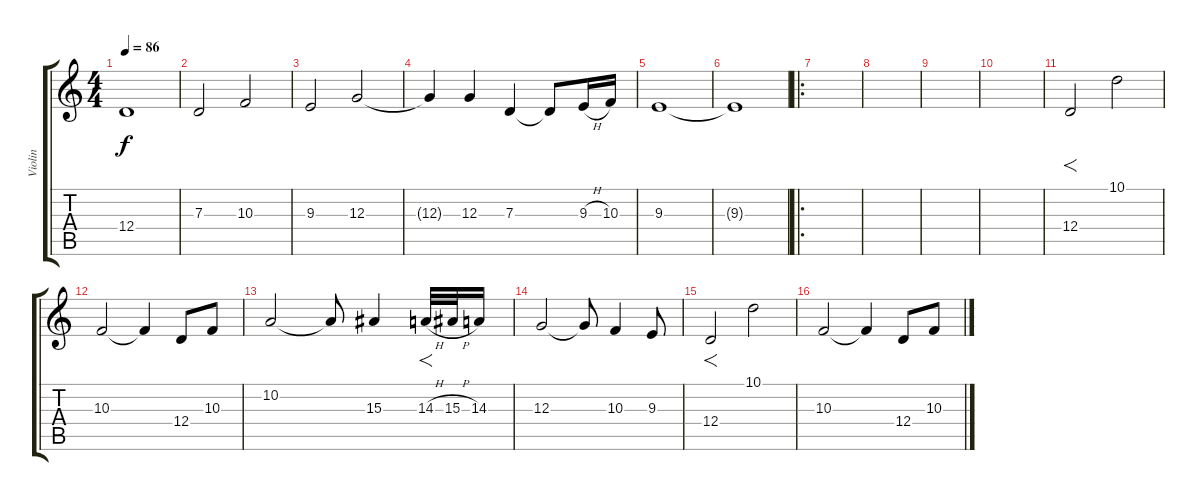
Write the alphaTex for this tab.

\track ("Violin" "Violin") {instrument violin}
\staff {score tabs}
\tuning (E4 B3 G3 D3 A2 E2) {hide}
\ts (4 4)
\tempo 86
\clef g2
\ks c
12.4{t}.1{dy f} |
7.3.2 10.3.2 |
9.3.2 12.3.2 |
12.3{t}.4 12.3.4 7.3.4 7.3{t}.8 9.3{h}.16 10.3.16 |
9.3.1 |
9.3{t}.1 |
\ro
|
|
|
|
12.4.2{f} 10.1.2 |
10.3.2 10.3{t}.4 12.4.8 10.3.8 |
10.2.2 10.2{t}.8 15.3.4 14.3{h}.32{f} 15.3{h}.32 14.3.16 |
12.3.2 12.3{t}.8 10.3.4 9.3.8 |
12.4.2{f} 10.1.2 |
10.3.2 10.3{t}.4 12.4.8 10.3.8
